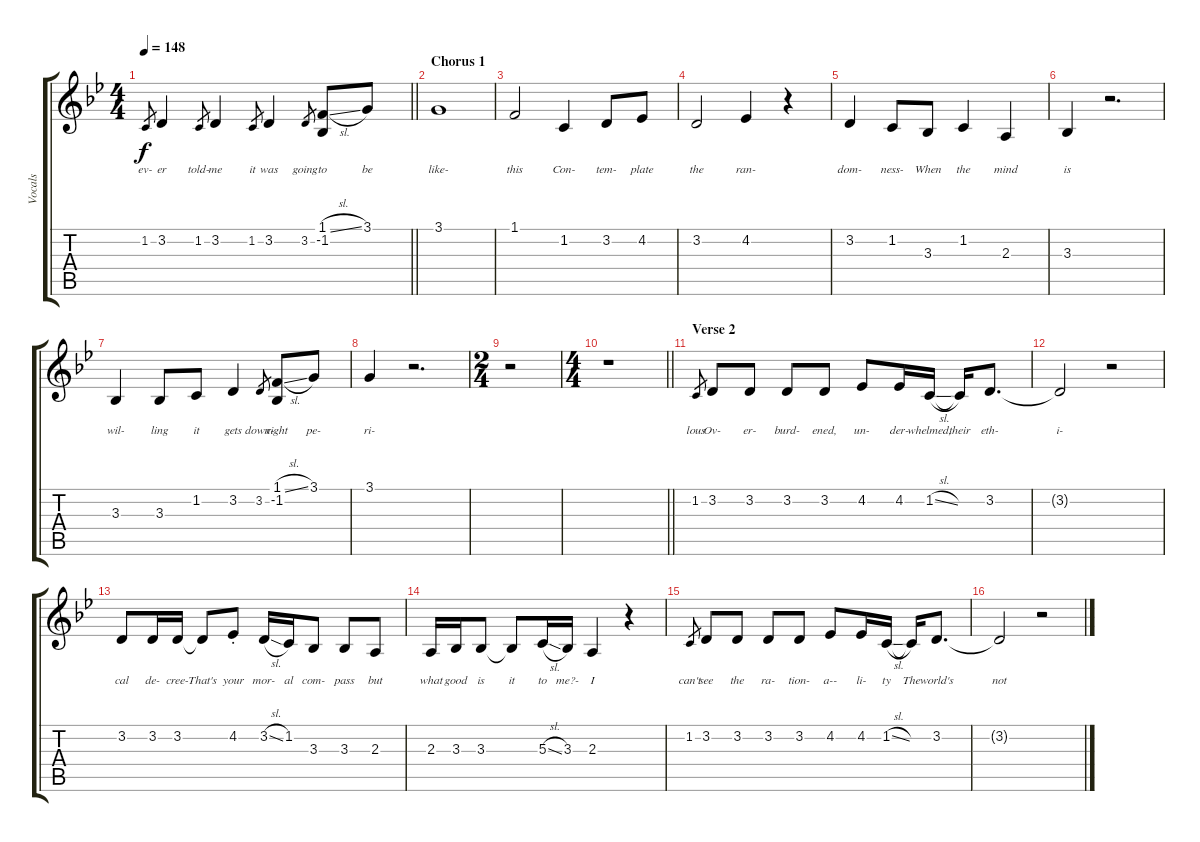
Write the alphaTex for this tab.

\track ("Vocals" "Vocals") {instrument bassoon}
\staff {score tabs}
\tuning (E4 B3 G3 D3 A2 E2) {hide}
\ts (4 4)
\tempo 148
\clef g2
\barLineRight lightlight
\ks gminor
1.2.8{lyrics (0 "ev-") lyrics (1 "") lyrics (2 "") lyrics (3 "") lyrics (4 "") gr dy f} 3.2.4{lyrics (0 "er") lyrics (1 "") lyrics (2 "") lyrics (3 "") lyrics (4 "")} 1.2.8{lyrics (0 "told-") lyrics (1 "") lyrics (2 "") lyrics (3 "") lyrics (4 "") gr} 3.2.4{lyrics (0 "me") lyrics (1 "") lyrics (2 "") lyrics (3 "") lyrics (4 "")} 1.2.8{lyrics (0 "it") lyrics (1 "") lyrics (2 "") lyrics (3 "") lyrics (4 "") gr} 3.2.4{lyrics (0 "was") lyrics (1 "") lyrics (2 "") lyrics (3 "") lyrics (4 "")} 3.2.8{lyrics (0 "going") lyrics (1 "") lyrics (2 "") lyrics (3 "") lyrics (4 "") gr} (1.1{sl} -1.2).8{lyrics (0 "to") lyrics (1 "") lyrics (2 "") lyrics (3 "") lyrics (4 "")} 3.1.8{lyrics (0 "be") lyrics (1 "") lyrics (2 "") lyrics (3 "") lyrics (4 "")} |
\section ("" "Chorus 1")
3.1.1{lyrics (0 "like-") lyrics (1 "") lyrics (2 "") lyrics (3 "") lyrics (4 "")} |
1.1.2{lyrics (0 "this") lyrics (1 "") lyrics (2 "") lyrics (3 "") lyrics (4 "")} 1.2.4{lyrics (0 "Con-") lyrics (1 "") lyrics (2 "") lyrics (3 "") lyrics (4 "")} 3.2.8{lyrics (0 "tem-") lyrics (1 "") lyrics (2 "") lyrics (3 "") lyrics (4 "")} 4.2.8{lyrics (0 "plate") lyrics (1 "") lyrics (2 "") lyrics (3 "") lyrics (4 "")} |
3.2.2{lyrics (0 "the") lyrics (1 "") lyrics (2 "") lyrics (3 "") lyrics (4 "")} 4.2.4{lyrics (0 "ran-") lyrics (1 "") lyrics (2 "") lyrics (3 "") lyrics (4 "")} r.4 |
3.2.4{lyrics (0 "dom-") lyrics (1 "") lyrics (2 "") lyrics (3 "") lyrics (4 "")} 1.2.8{lyrics (0 "ness-") lyrics (1 "") lyrics (2 "") lyrics (3 "") lyrics (4 "")} 3.3.8{lyrics (0 "When") lyrics (1 "") lyrics (2 "") lyrics (3 "") lyrics (4 "")} 1.2.4{lyrics (0 "the") lyrics (1 "") lyrics (2 "") lyrics (3 "") lyrics (4 "")} 2.3.4{lyrics (0 "mind") lyrics (1 "") lyrics (2 "") lyrics (3 "") lyrics (4 "")} |
3.3.4{lyrics (0 "is") lyrics (1 "") lyrics (2 "") lyrics (3 "") lyrics (4 "")} r.2{d} |
3.3.4{lyrics (0 "wil-") lyrics (1 "") lyrics (2 "") lyrics (3 "") lyrics (4 "")} 3.3.8{lyrics (0 "ling") lyrics (1 "") lyrics (2 "") lyrics (3 "") lyrics (4 "")} 1.2.8{lyrics (0 "it") lyrics (1 "") lyrics (2 "") lyrics (3 "") lyrics (4 "")} 3.2.4{lyrics (0 "gets") lyrics (1 "") lyrics (2 "") lyrics (3 "") lyrics (4 "")} 3.2.8{lyrics (0 "down-") lyrics (1 "") lyrics (2 "") lyrics (3 "") lyrics (4 "") gr} (1.1{sl} -1.2).8{lyrics (0 "right") lyrics (1 "") lyrics (2 "") lyrics (3 "") lyrics (4 "")} 3.1.8{lyrics (0 "pe-") lyrics (1 "") lyrics (2 "") lyrics (3 "") lyrics (4 "")} |
3.1.4{lyrics (0 "ri-") lyrics (1 "") lyrics (2 "") lyrics (3 "") lyrics (4 "")} r.2{d} |
\ts (2 4)
r.2 |
\ts (4 4)
\barLineRight lightlight
r.1 |
\section ("" "Verse 2")
1.2.8{lyrics (0 "lous") lyrics (1 "") lyrics (2 "") lyrics (3 "") lyrics (4 "") gr} 3.2.8{lyrics (0 "Ov-") lyrics (1 "") lyrics (2 "") lyrics (3 "") lyrics (4 "")} 3.2.8{lyrics (0 "er-") lyrics (1 "") lyrics (2 "") lyrics (3 "") lyrics (4 "")} 3.2.8{lyrics (0 "burd-") lyrics (1 "") lyrics (2 "") lyrics (3 "") lyrics (4 "")} 3.2.8{lyrics (0 "ened,") lyrics (1 "") lyrics (2 "") lyrics (3 "") lyrics (4 "")} 4.2.8{lyrics (0 "un-") lyrics (1 "") lyrics (2 "") lyrics (3 "") lyrics (4 "")} 4.2.16{lyrics (0 "der-") lyrics (1 "") lyrics (2 "") lyrics (3 "") lyrics (4 "")} 1.2{sl}.16{lyrics (0 "whelmed,") lyrics (1 "") lyrics (2 "") lyrics (3 "") lyrics (4 "")} 1.2{t}.16{lyrics (0 "their") lyrics (1 "") lyrics (2 "") lyrics (3 "") lyrics (4 "")} 3.2.8{d lyrics (0 "eth-") lyrics (1 "") lyrics (2 "") lyrics (3 "") lyrics (4 "")} |
3.2{t}.2{lyrics (0 "i-") lyrics (1 "") lyrics (2 "") lyrics (3 "") lyrics (4 "")} r.2 |
3.2.8{lyrics (0 "cal") lyrics (1 "") lyrics (2 "") lyrics (3 "") lyrics (4 "")} 3.2.16{lyrics (0 "de-") lyrics (1 "") lyrics (2 "") lyrics (3 "") lyrics (4 "")} 3.2.16{lyrics (0 "cree-") lyrics (1 "") lyrics (2 "") lyrics (3 "") lyrics (4 "")} 3.2{t}.8{lyrics (0 "That's") lyrics (1 "") lyrics (2 "") lyrics (3 "") lyrics (4 "")} 4.2{st}.8{lyrics (0 "your") lyrics (1 "") lyrics (2 "") lyrics (3 "") lyrics (4 "")} 3.2{sl}.16{lyrics (0 "mor-") lyrics (1 "") lyrics (2 "") lyrics (3 "") lyrics (4 "")} 1.2.16{lyrics (0 "al") lyrics (1 "") lyrics (2 "") lyrics (3 "") lyrics (4 "")} 3.3.8{lyrics (0 "com-") lyrics (1 "") lyrics (2 "") lyrics (3 "") lyrics (4 "")} 3.3.8{lyrics (0 "pass") lyrics (1 "") lyrics (2 "") lyrics (3 "") lyrics (4 "")} 2.3.8{lyrics (0 "but") lyrics (1 "") lyrics (2 "") lyrics (3 "") lyrics (4 "")} |
2.3.16{lyrics (0 "what") lyrics (1 "") lyrics (2 "") lyrics (3 "") lyrics (4 "")} 3.3.16{lyrics (0 "good") lyrics (1 "") lyrics (2 "") lyrics (3 "") lyrics (4 "")} 3.3.8{lyrics (0 "is") lyrics (1 "") lyrics (2 "") lyrics (3 "") lyrics (4 "")} 3.3{t}.8{lyrics (0 "it") lyrics (1 "") lyrics (2 "") lyrics (3 "") lyrics (4 "")} 5.3{sl}.16{lyrics (0 "to") lyrics (1 "") lyrics (2 "") lyrics (3 "") lyrics (4 "")} 3.3.16{lyrics (0 "me?-") lyrics (1 "") lyrics (2 "") lyrics (3 "") lyrics (4 "")} 2.3.4{lyrics (0 "I") lyrics (1 "") lyrics (2 "") lyrics (3 "") lyrics (4 "")} r.4 |
1.2.8{lyrics (0 "can't") lyrics (1 "") lyrics (2 "") lyrics (3 "") lyrics (4 "") gr} 3.2.8{lyrics (0 "see") lyrics (1 "") lyrics (2 "") lyrics (3 "") lyrics (4 "")} 3.2.8{lyrics (0 "the") lyrics (1 "") lyrics (2 "") lyrics (3 "") lyrics (4 "")} 3.2.8{lyrics (0 "ra-") lyrics (1 "") lyrics (2 "") lyrics (3 "") lyrics (4 "")} 3.2.8{lyrics (0 "tion-") lyrics (1 "") lyrics (2 "") lyrics (3 "") lyrics (4 "")} 4.2.8{lyrics (0 "a--") lyrics (1 "") lyrics (2 "") lyrics (3 "") lyrics (4 "")} 4.2.16{lyrics (0 "li-") lyrics (1 "") lyrics (2 "") lyrics (3 "") lyrics (4 "")} 1.2{sl}.16{lyrics (0 "ty") lyrics (1 "") lyrics (2 "") lyrics (3 "") lyrics (4 "")} 1.2{t}.16{lyrics (0 "The") lyrics (1 "") lyrics (2 "") lyrics (3 "") lyrics (4 "")} 3.2.8{d lyrics (0 "world's") lyrics (1 "") lyrics (2 "") lyrics (3 "") lyrics (4 "")} |
3.2{t}.2{lyrics (0 "not") lyrics (1 "") lyrics (2 "") lyrics (3 "") lyrics (4 "")} r.2
